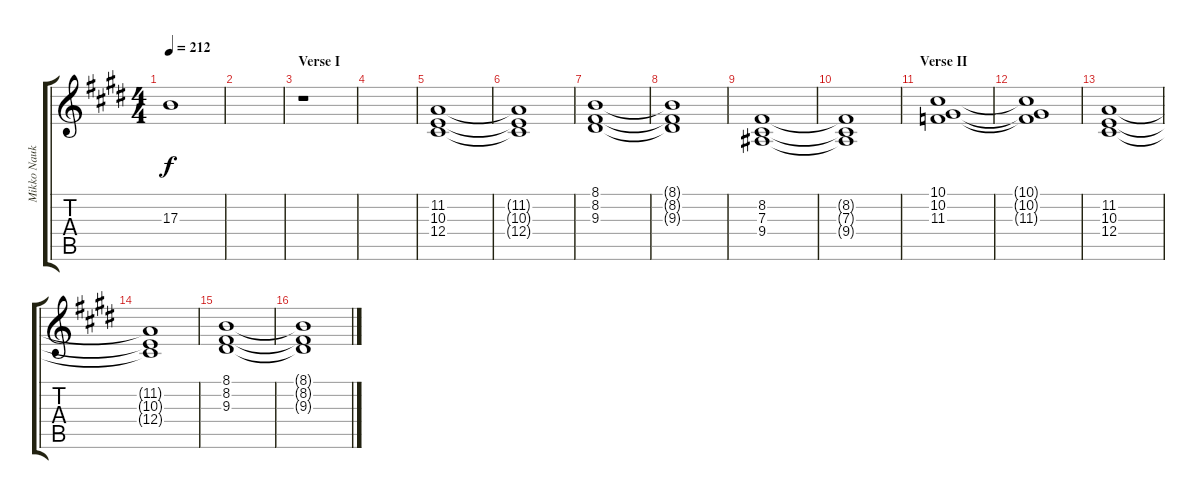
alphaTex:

\track ("Mikko Naukkarinen - Keyboards" "Mikko Nauk") {instrument lead1square}
\staff {score tabs}
\tuning (Eb4 Bb3 Gb3 Db3 Ab2 Eb2) {hide}
\ts (4 4)
\tempo 212
\clef g2
\ks c#minor
17.3.1{dy f} |
|
\section ("" "Verse I")
r.1{volume 9 balance 8 instrument stringensemble1} |
|
(11.2 10.3 12.4).1 |
(11.2{t} 10.3{t} 12.4{t}).1 |
(8.1 8.2 9.3).1 |
(8.1{t} 8.2{t} 9.3{t}).1 |
(8.2 7.3 9.4).1 |
(8.2{t} 7.3{t} 9.4{t}).1 |
\section ("" "Verse II")
(10.1 10.2 11.3).1{volume 9 instrument stringensemble1} |
(10.1{t} 10.2{t} 11.3{t}).1 |
(11.2 10.3 12.4).1 |
(11.2{t} 10.3{t} 12.4{t}).1 |
(8.1 8.2 9.3).1 |
(8.1{t} 8.2{t} 9.3{t}).1
